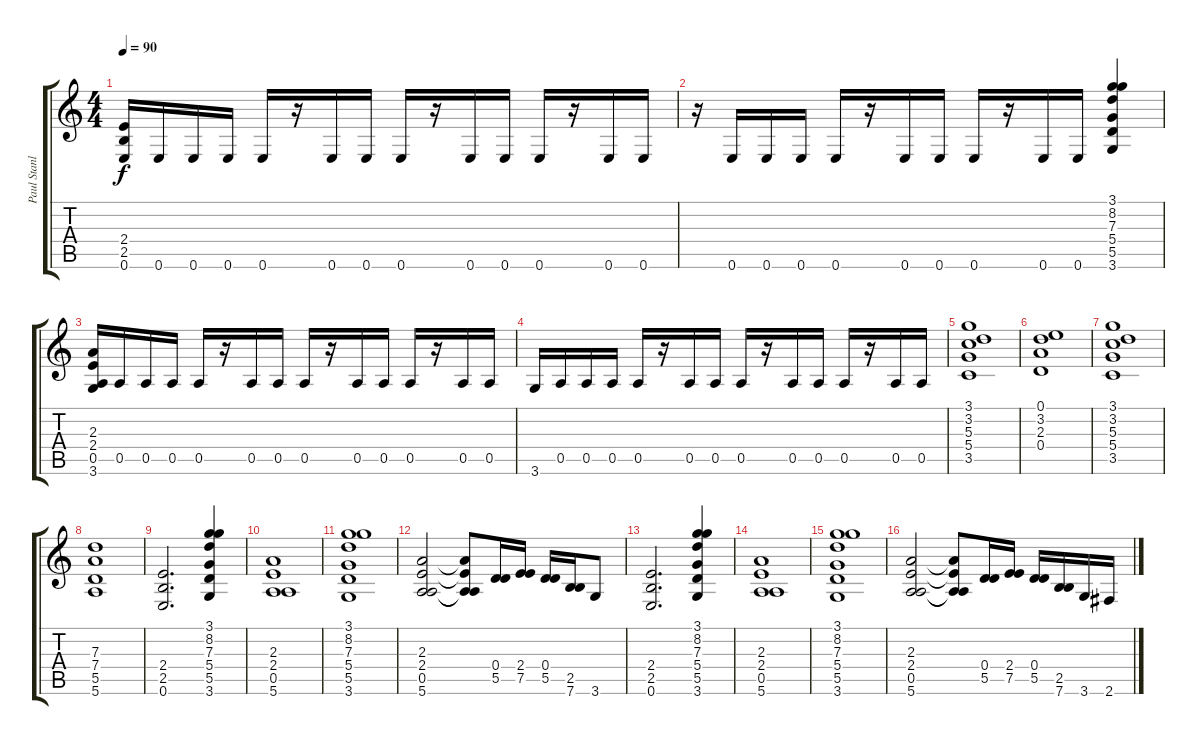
\track ("Paul Stanley" "Paul Stanl") {instrument distortionguitar}
\staff {score tabs}
\tuning (E4 B3 G3 D3 A2 E2) {hide}
\ts (4 4)
\tempo 90
\clef g2
\ks c
(2.4 2.5 0.6).16{dy f} 0.6.16 0.6.16 0.6.16 0.6.16 r.16 0.6.16 0.6.16 0.6.16 r.16 0.6.16 0.6.16 0.6.16 r.16 0.6.16 0.6.16 |
r.16 0.6.16 0.6.16 0.6.16 0.6.16 r.16 0.6.16 0.6.16 0.6.16 r.16 0.6.16 0.6.16 (3.1 8.2 7.3 5.4 5.5 3.6).4 |
(2.3 2.4 0.5 3.6).16 0.5.16 0.5.16 0.5.16 0.5.16 r.16 0.5.16 0.5.16 0.5.16 r.16 0.5.16 0.5.16 0.5.16 r.16 0.5.16 0.5.16 |
3.6.16 0.5.16 0.5.16 0.5.16 0.5.16 r.16 0.5.16 0.5.16 0.5.16 r.16 0.5.16 0.5.16 0.5.16 r.16 0.5.16 0.5.16 |
(3.1 3.2 5.3 5.4 3.5).1 |
(0.1 3.2 2.3 0.4).1 |
(3.1 3.2 5.3 5.4 3.5).1 |
(7.3 7.4 5.5 5.6).1 |
(2.4 2.5 0.6).2{d} (3.1 8.2 7.3 5.4 5.5 3.6).4 |
(2.3 2.4 0.5 5.6).1 |
(3.1 8.2 7.3 5.4 5.5 3.6).1 |
(2.3 2.4 0.5 5.6).2 (2.3{t} 2.4{t} 0.5{t} 5.6{t}).8 (0.4 5.5).16 (2.4 7.5).16 (0.4 5.5).16 (2.5 7.6).16 3.6.8 |
(2.4 2.5 0.6).2{d} (3.1 8.2 7.3 5.4 5.5 3.6).4 |
(2.3 2.4 0.5 5.6).1 |
(3.1 8.2 7.3 5.4 5.5 3.6).1 |
(2.3 2.4 0.5 5.6).2 (2.3{t} 2.4{t} 0.5{t} 5.6{t}).8 (0.4 5.5).16 (2.4 7.5).16 (0.4 5.5).16 (2.5 7.6).16 3.6.16 2.6.16
